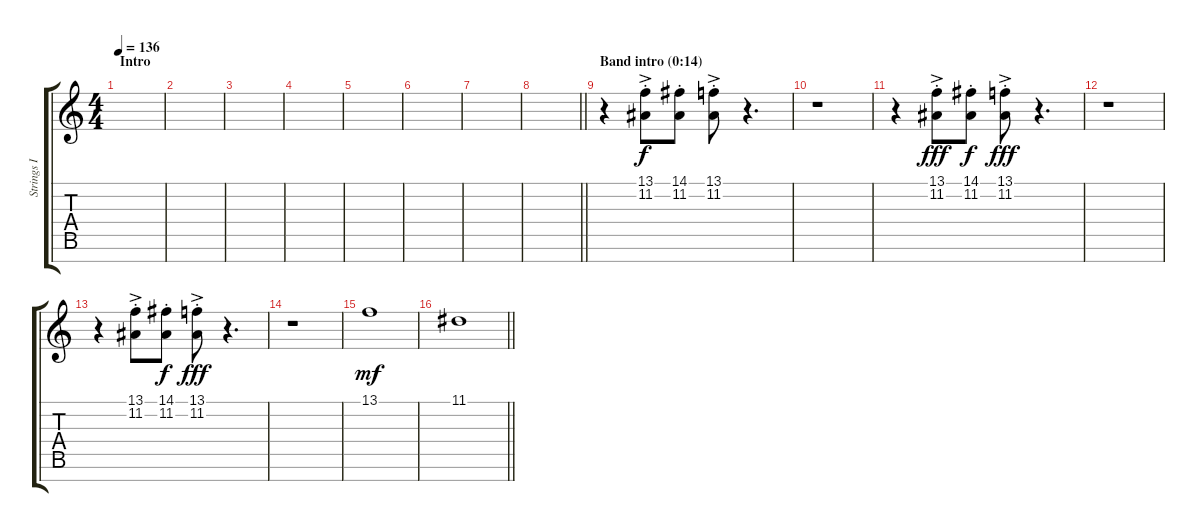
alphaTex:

\track ("Strings I" "Strings I") {instrument stringensemble1}
\staff {score tabs}
\tuning (E4 B3 G3 D3 A2 E2 B1) {hide}
\ts (4 4)
\section ("" "Intro")
\tempo 136
\clef g2
\ks c
|
|
|
|
|
|
|
\barLineRight lightlight
|
\section ("" "Band intro (0:14)")
r.4 (13.1{ac st} 11.2{st}).8 (14.1{st} 11.2{st}).8 (13.1{ac st} 11.2{st}).8 r.4{d} |
r.1 |
r.4 (13.1{ac st} 11.2{st}).8{dy fff} (14.1{st} 11.2{st}).8{dy f} (13.1{ac st} 11.2{st}).8{dy fff} r.4{d} |
r.1 |
r.4 (13.1{ac st} 11.2{st}).8 (14.1{st} 11.2{st}).8{dy f} (13.1{ac st} 11.2{st}).8{dy fff} r.4{d} |
r.1 |
13.1.1{dy mf} |
\barLineRight lightlight
11.1.1
